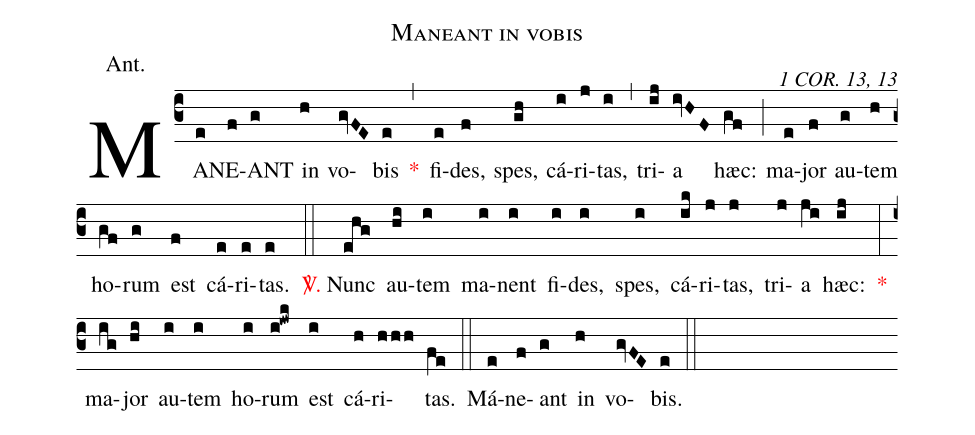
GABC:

name:Maneant in vobis;
annotation:Ant.;
mode:VII.;
office-part:Antiphon;
commentary:1 COR. 13, 13;
%%
(c3) MA(e)NE(f)ANT(g) in(h) vo(gvFE)bis(e) <v>\red{*}</v>(,) fi(e)des,(f) spes,(gh) cá(i)ri(j)tas,(i) (,) tri(ij)a(ivHF) hæc:(gf) (;) ma(e)jor(f) au(g)tem(h) ho(gf)rum(g) est(f) cá(e)ri(e)tas.(e) (::) <v>\red{\Vbar.}</v> Nunc(ehg) au(hi)tem(i) ma(i)nent(i) fi(i)des,(i) spes,(i) cá(ik)ri(j)tas,(j) tri(j)a(ji) hæc:(ij) <v>\red{*}</v>(:) ma(ig)jor(hi) au(i)tem(i) ho(i)rum(i!jwk) est(i) cá(h)ri(hhh)tas.(fe) (::) Má(e)ne(f)ant(g) in(h) vo(gvFE)bis.(e) (::)
